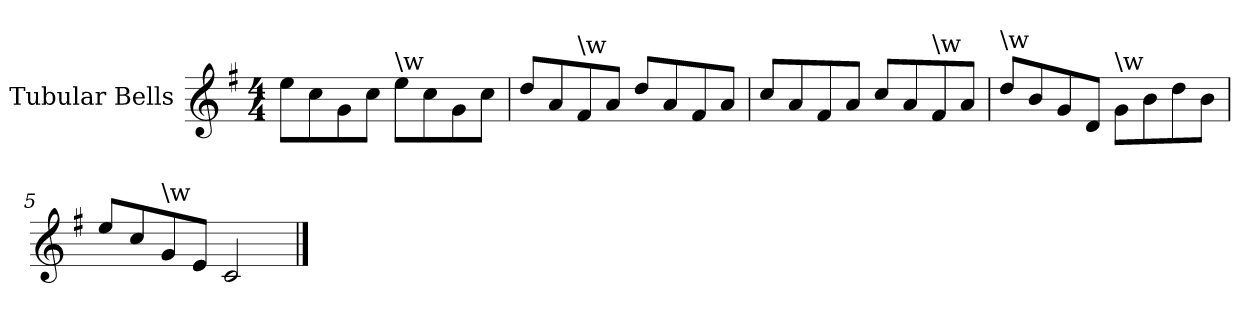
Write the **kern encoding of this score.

**kern
*part1
*staff1
*I"Tubular Bells
*I'T.B.
*clefG2
*k[f#]
*M4/4
=1
8ee\L
8cc\
8g\
8cc\J
!LO:TX:t=\w
8ee\L
8cc\
8g\
8cc\J
=2
8dd/L
8a/
!LO:TX:t=\w
8f#/
8a/J
8dd/L
8a/
8f#/
8a/J
=3
!LO:TX:t=\n
8cc/L
8a/
8f#/
8a/J
8cc/L
8a/
!LO:TX:t=\w
8f#/
8a/J
=4
!LO:TX:a:t=\w
8dd/L
8b/
8g/
8d/J
!LO:TX:t=\w
8g\L
8b\
8dd\
8b\J
!!LO:LB:g=z
=5
!LO:TX:a:t=\n
8ee/L
8cc/
!LO:TX:a:t=\w
8g/
8e/J
2c/
==
*-
